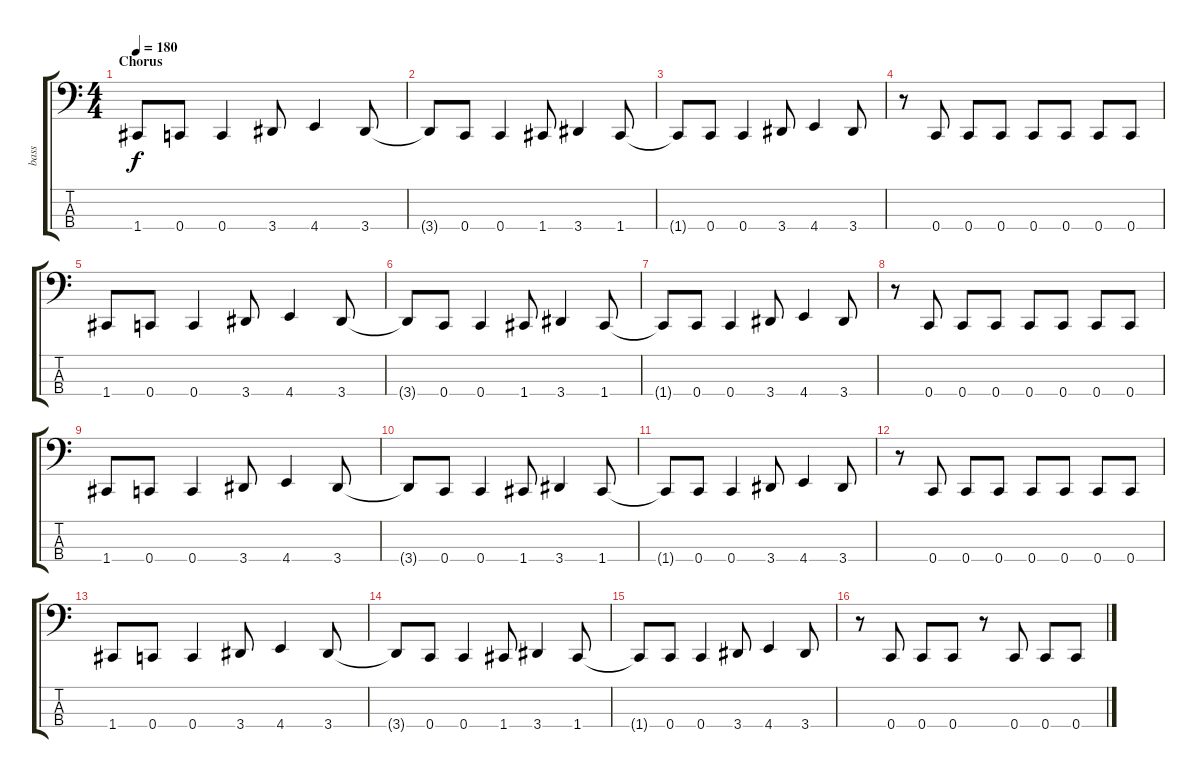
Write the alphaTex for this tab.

\track ("bass" "bass") {instrument electricbasspick}
\staff {score tabs}
\tuning (F2 C2 G1 C1) {hide}
\ts (4 4)
\section ("" "Chorus")
\tempo 180
\clef f4
\ks c
1.4.8{dy f} 0.4.8 0.4.4 3.4.8 4.4.4 3.4.8 |
3.4{t}.8 0.4.8 0.4.4 1.4.8 3.4.4 1.4.8 |
1.4{t}.8 0.4.8 0.4.4 3.4.8 4.4.4 3.4.8 |
r.8 0.4.8 0.4.8 0.4.8 0.4.8 0.4.8 0.4.8 0.4.8 |
1.4.8 0.4.8 0.4.4 3.4.8 4.4.4 3.4.8 |
3.4{t}.8 0.4.8 0.4.4 1.4.8 3.4.4 1.4.8 |
1.4{t}.8 0.4.8 0.4.4 3.4.8 4.4.4 3.4.8 |
r.8 0.4.8 0.4.8 0.4.8 0.4.8 0.4.8 0.4.8 0.4.8 |
1.4.8 0.4.8 0.4.4 3.4.8 4.4.4 3.4.8 |
3.4{t}.8 0.4.8 0.4.4 1.4.8 3.4.4 1.4.8 |
1.4{t}.8 0.4.8 0.4.4 3.4.8 4.4.4 3.4.8 |
r.8 0.4.8 0.4.8 0.4.8 0.4.8 0.4.8 0.4.8 0.4.8 |
1.4.8 0.4.8 0.4.4 3.4.8 4.4.4 3.4.8 |
3.4{t}.8 0.4.8 0.4.4 1.4.8 3.4.4 1.4.8 |
1.4{t}.8 0.4.8 0.4.4 3.4.8 4.4.4 3.4.8 |
r.8 0.4.8 0.4.8 0.4.8 r.8 0.4.8 0.4.8 0.4.8
